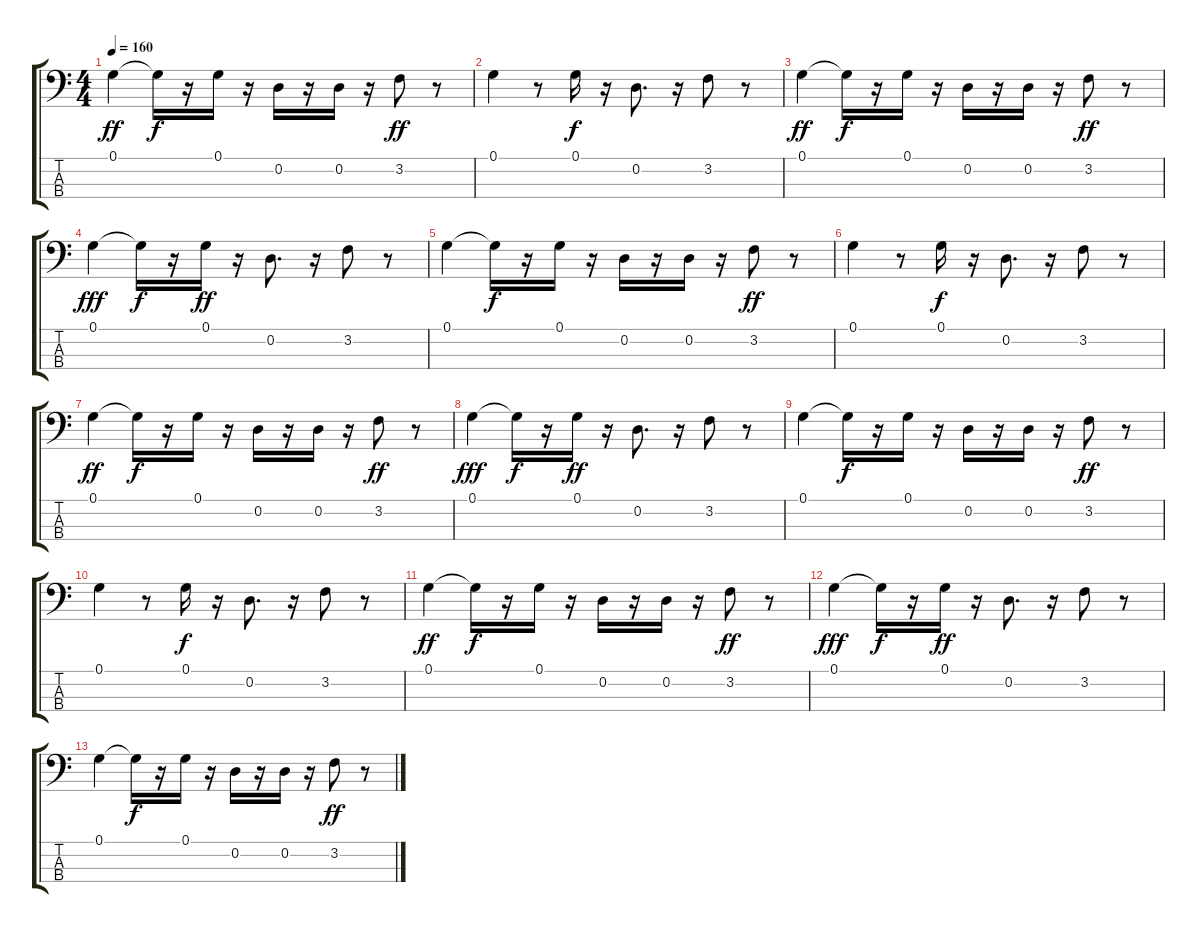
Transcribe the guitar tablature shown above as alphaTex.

\track "" {instrument acousticbass}
\staff {score tabs}
\tuning (G2 D2 A1 E1) {hide}
\ts (4 4)
\tempo 160
\clef f4
\ks c
0.1.4{dy ff} 0.1{t}.16{dy f} r.16 0.1.16 r.16 0.2.16 r.16 0.2.16 r.16 3.2.8{dy ff} r.8 |
0.1.4 r.8 0.1.16{dy f} r.16 0.2.8{d} r.16 3.2.8 r.8 |
0.1.4{dy ff} 0.1{t}.16{dy f} r.16 0.1.16 r.16 0.2.16 r.16 0.2.16 r.16 3.2.8{dy ff} r.8 |
0.1.4{dy fff} 0.1{t}.16{dy f} r.16 0.1.16{dy ff} r.16 0.2.8{d} r.16 3.2.8 r.8 |
0.1.4 0.1{t}.16{dy f} r.16 0.1.16 r.16 0.2.16 r.16 0.2.16 r.16 3.2.8{dy ff} r.8 |
0.1.4 r.8 0.1.16{dy f} r.16 0.2.8{d} r.16 3.2.8 r.8 |
0.1.4{dy ff} 0.1{t}.16{dy f} r.16 0.1.16 r.16 0.2.16 r.16 0.2.16 r.16 3.2.8{dy ff} r.8 |
0.1.4{dy fff} 0.1{t}.16{dy f} r.16 0.1.16{dy ff} r.16 0.2.8{d} r.16 3.2.8 r.8 |
0.1.4 0.1{t}.16{dy f} r.16 0.1.16 r.16 0.2.16 r.16 0.2.16 r.16 3.2.8{dy ff} r.8 |
0.1.4 r.8 0.1.16{dy f} r.16 0.2.8{d} r.16 3.2.8 r.8 |
0.1.4{dy ff} 0.1{t}.16{dy f} r.16 0.1.16 r.16 0.2.16 r.16 0.2.16 r.16 3.2.8{dy ff} r.8 |
0.1.4{dy fff} 0.1{t}.16{dy f} r.16 0.1.16{dy ff} r.16 0.2.8{d} r.16 3.2.8 r.8 |
0.1.4 0.1{t}.16{dy f} r.16 0.1.16 r.16 0.2.16 r.16 0.2.16 r.16 3.2.8{dy ff} r.8
